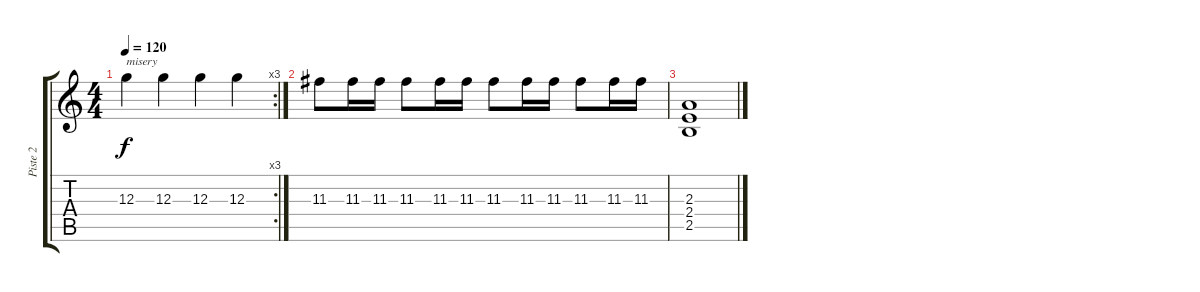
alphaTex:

\track ("Piste 2" "Piste 2") {instrument distortionguitar}
\staff {score tabs}
\tuning (E4 B3 G3 D3 A2 E2) {hide}
\rc 3
\ts (4 4)
\tempo 120
\clef g2
\ks c
12.3.4{txt "misery" dy f} 12.3.4 12.3.4 12.3.4 |
11.3.8 11.3.16 11.3.16 11.3.8 11.3.16 11.3.16 11.3.8 11.3.16 11.3.16 11.3.8 11.3.16 11.3.16 |
(2.3 2.4 2.5).1
